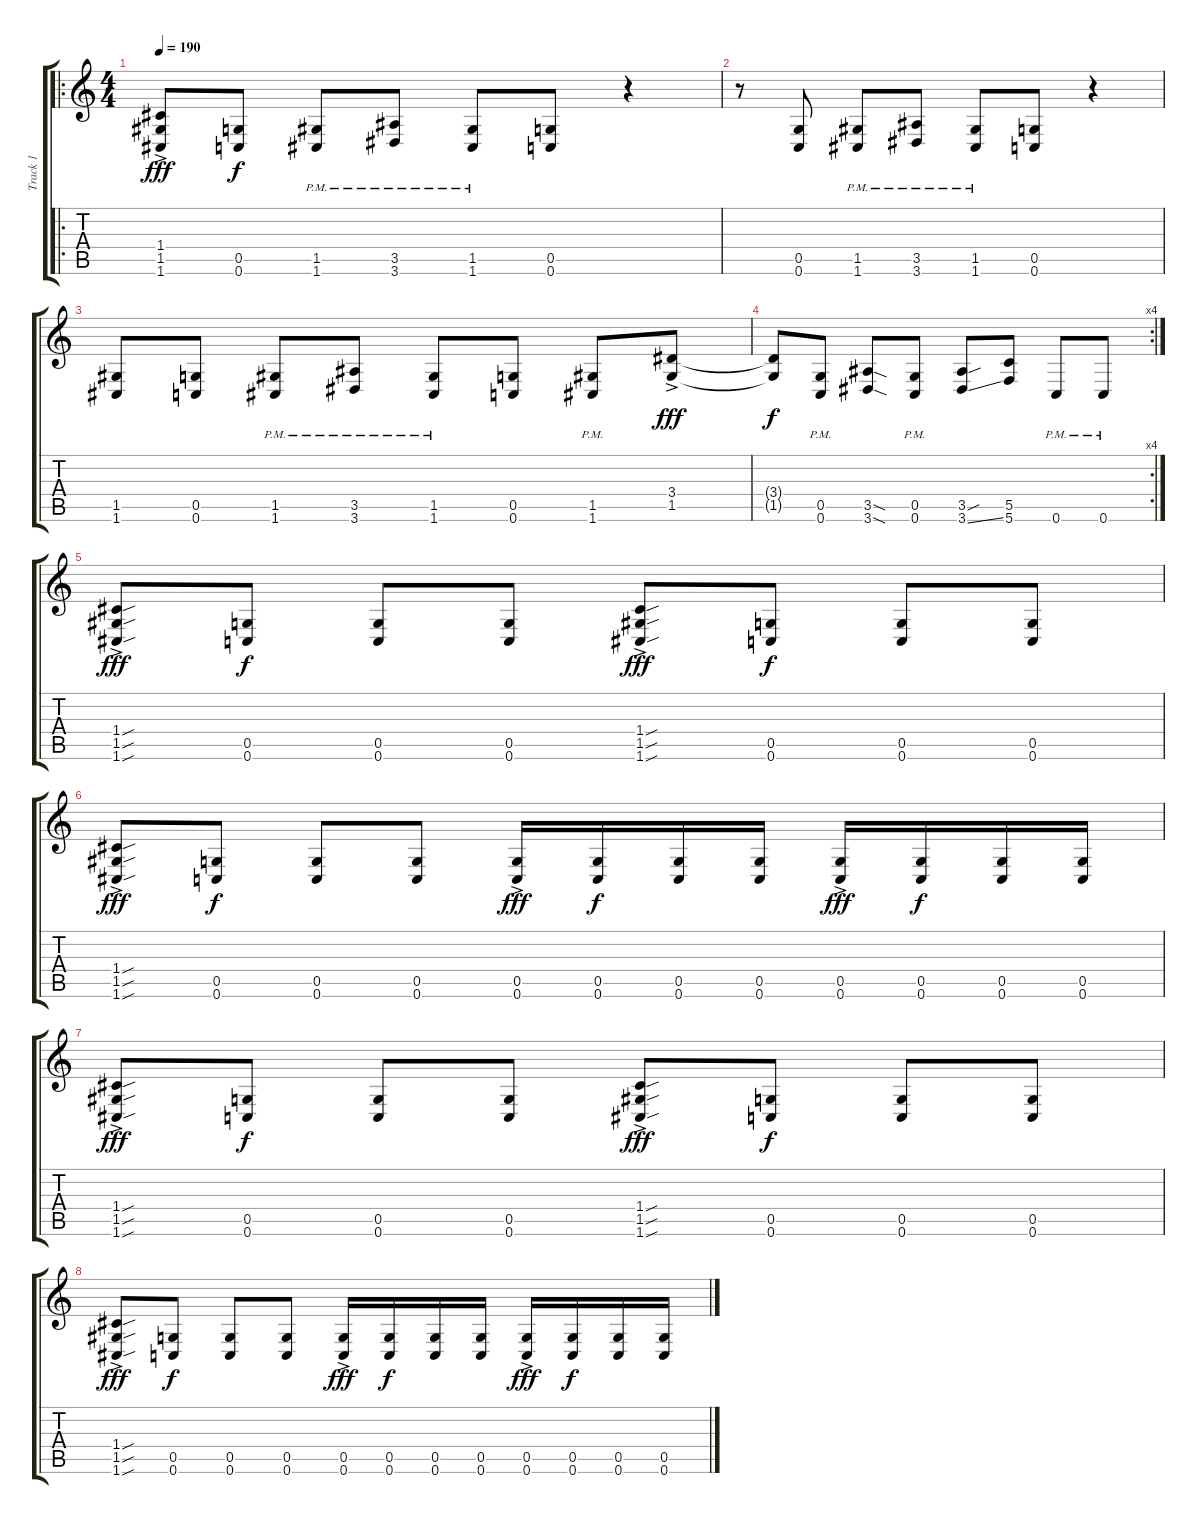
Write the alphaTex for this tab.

\track ("Track 1" "Track 1") {instrument distortionguitar}
\staff {score tabs}
\tuning (D4 A3 F3 C3 G2 C2) {hide}
\ro
\ts (4 4)
\tempo 190
\clef g2
\ks c
(1.4 1.5 1.6{ac}).8{dy fff} (0.5 0.6).8{dy f} (1.5{pm} 1.6).8 (3.5{pm} 3.6).8 (1.5{pm} 1.6).8 (0.5 0.6).8 r.4 |
r.8 (0.5 0.6).8 (1.5{pm} 1.6).8 (3.5{pm} 3.6).8 (1.5{pm} 1.6).8 (0.5 0.6).8 r.4 |
(1.5 1.6).8 (0.5 0.6).8 (1.5{pm} 1.6).8 (3.5{pm} 3.6).8 (1.5{pm} 1.6).8 (0.5 0.6).8 (1.5{pm} 1.6).8 (3.4 1.5{ac}).8{dy fff} |
\rc 4
(3.4{t} 1.5{t}).8{dy f} (0.5{pm} 0.6).8 (3.5{sod} 3.6{sod}).8 (0.5{pm} 0.6).8 (3.5{sou} 3.6{ss}).8 (5.5 5.6).8 0.6{pm}.8 0.6{pm}.8 |
(1.4{sou} 1.5{sou} 1.6{sou ac}).8{dy fff} (0.5 0.6).8{dy f} (0.5 0.6).8 (0.5 0.6).8 (1.4{sou} 1.5{sou} 1.6{sou ac}).8{dy fff} (0.5 0.6).8{dy f} (0.5 0.6).8 (0.5 0.6).8 |
(1.4{sou} 1.5{sou} 1.6{sou ac}).8{dy fff} (0.5 0.6).8{dy f} (0.5 0.6).8 (0.5 0.6).8 (0.5 0.6{ac}).16{dy fff} (0.5 0.6).16{dy f} (0.5 0.6).16 (0.5 0.6).16 (0.5 0.6{ac}).16{dy fff} (0.5 0.6).16{dy f} (0.5 0.6).16 (0.5 0.6).16 |
(1.4{sou} 1.5{sou} 1.6{sou ac}).8{dy fff} (0.5 0.6).8{dy f} (0.5 0.6).8 (0.5 0.6).8 (1.4{sou} 1.5{sou} 1.6{sou ac}).8{dy fff} (0.5 0.6).8{dy f} (0.5 0.6).8 (0.5 0.6).8 |
(1.4{sou} 1.5{sou} 1.6{sou ac}).8{dy fff} (0.5 0.6).8{dy f} (0.5 0.6).8 (0.5 0.6).8 (0.5 0.6{ac}).16{dy fff} (0.5 0.6).16{dy f} (0.5 0.6).16 (0.5 0.6).16 (0.5 0.6{ac}).16{dy fff} (0.5 0.6).16{dy f} (0.5 0.6).16 (0.5 0.6).16
